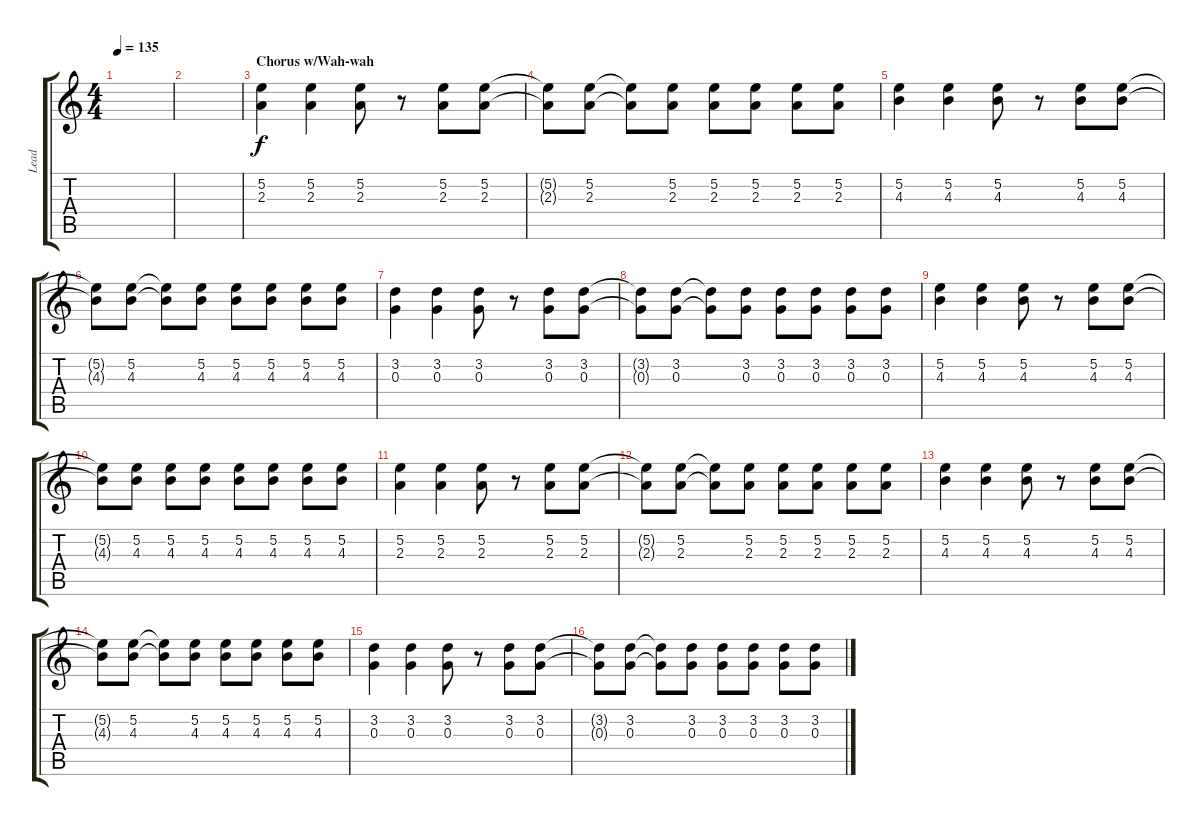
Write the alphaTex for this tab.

\track ("Lead" "Lead") {instrument distortionguitar}
\staff {score tabs}
\tuning (E4 B3 G3 D3 A2 E2) {hide}
\ts (4 4)
\tempo 135
\clef g2
\ks c
|
|
\section ("" "Chorus w/Wah-wah")
(5.2 2.3).4 (5.2 2.3).4 (5.2 2.3).8 r.8 (5.2 2.3).8 (5.2 2.3).8 |
(5.2{t} 2.3{t}).8 (5.2 2.3).8 (5.2{t} 2.3{t}).8 (5.2 2.3).8 (5.2 2.3).8 (5.2 2.3).8 (5.2 2.3).8 (5.2 2.3).8 |
(5.2 4.3).4 (5.2 4.3).4 (5.2 4.3).8 r.8 (5.2 4.3).8 (5.2 4.3).8 |
(5.2{t} 4.3{t}).8 (5.2 4.3).8 (5.2{t} 4.3{t}).8 (5.2 4.3).8 (5.2 4.3).8 (5.2 4.3).8 (5.2 4.3).8 (5.2 4.3).8 |
(3.2 0.3).4 (3.2 0.3).4 (3.2 0.3).8 r.8 (3.2 0.3).8 (3.2 0.3).8 |
(3.2{t} 0.3{t}).8 (3.2 0.3).8 (3.2{t} 0.3{t}).8 (3.2 0.3).8 (3.2 0.3).8 (3.2 0.3).8 (3.2 0.3).8 (3.2 0.3).8 |
(5.2 4.3).4 (5.2 4.3).4 (5.2 4.3).8 r.8 (5.2 4.3).8 (5.2 4.3).8 |
(5.2{t} 4.3{t}).8 (5.2 4.3).8 (5.2 4.3).8 (5.2 4.3).8 (5.2 4.3).8 (5.2 4.3).8 (5.2 4.3).8 (5.2 4.3).8 |
(5.2 2.3).4 (5.2 2.3).4 (5.2 2.3).8 r.8 (5.2 2.3).8 (5.2 2.3).8 |
(5.2{t} 2.3{t}).8 (5.2 2.3).8 (5.2{t} 2.3{t}).8 (5.2 2.3).8 (5.2 2.3).8 (5.2 2.3).8 (5.2 2.3).8 (5.2 2.3).8 |
(5.2 4.3).4 (5.2 4.3).4 (5.2 4.3).8 r.8 (5.2 4.3).8 (5.2 4.3).8 |
(5.2{t} 4.3{t}).8 (5.2 4.3).8 (5.2{t} 4.3{t}).8 (5.2 4.3).8 (5.2 4.3).8 (5.2 4.3).8 (5.2 4.3).8 (5.2 4.3).8 |
(3.2 0.3).4 (3.2 0.3).4 (3.2 0.3).8 r.8 (3.2 0.3).8 (3.2 0.3).8 |
(3.2{t} 0.3{t}).8 (3.2 0.3).8 (3.2{t} 0.3{t}).8 (3.2 0.3).8 (3.2 0.3).8 (3.2 0.3).8 (3.2 0.3).8 (3.2 0.3).8
